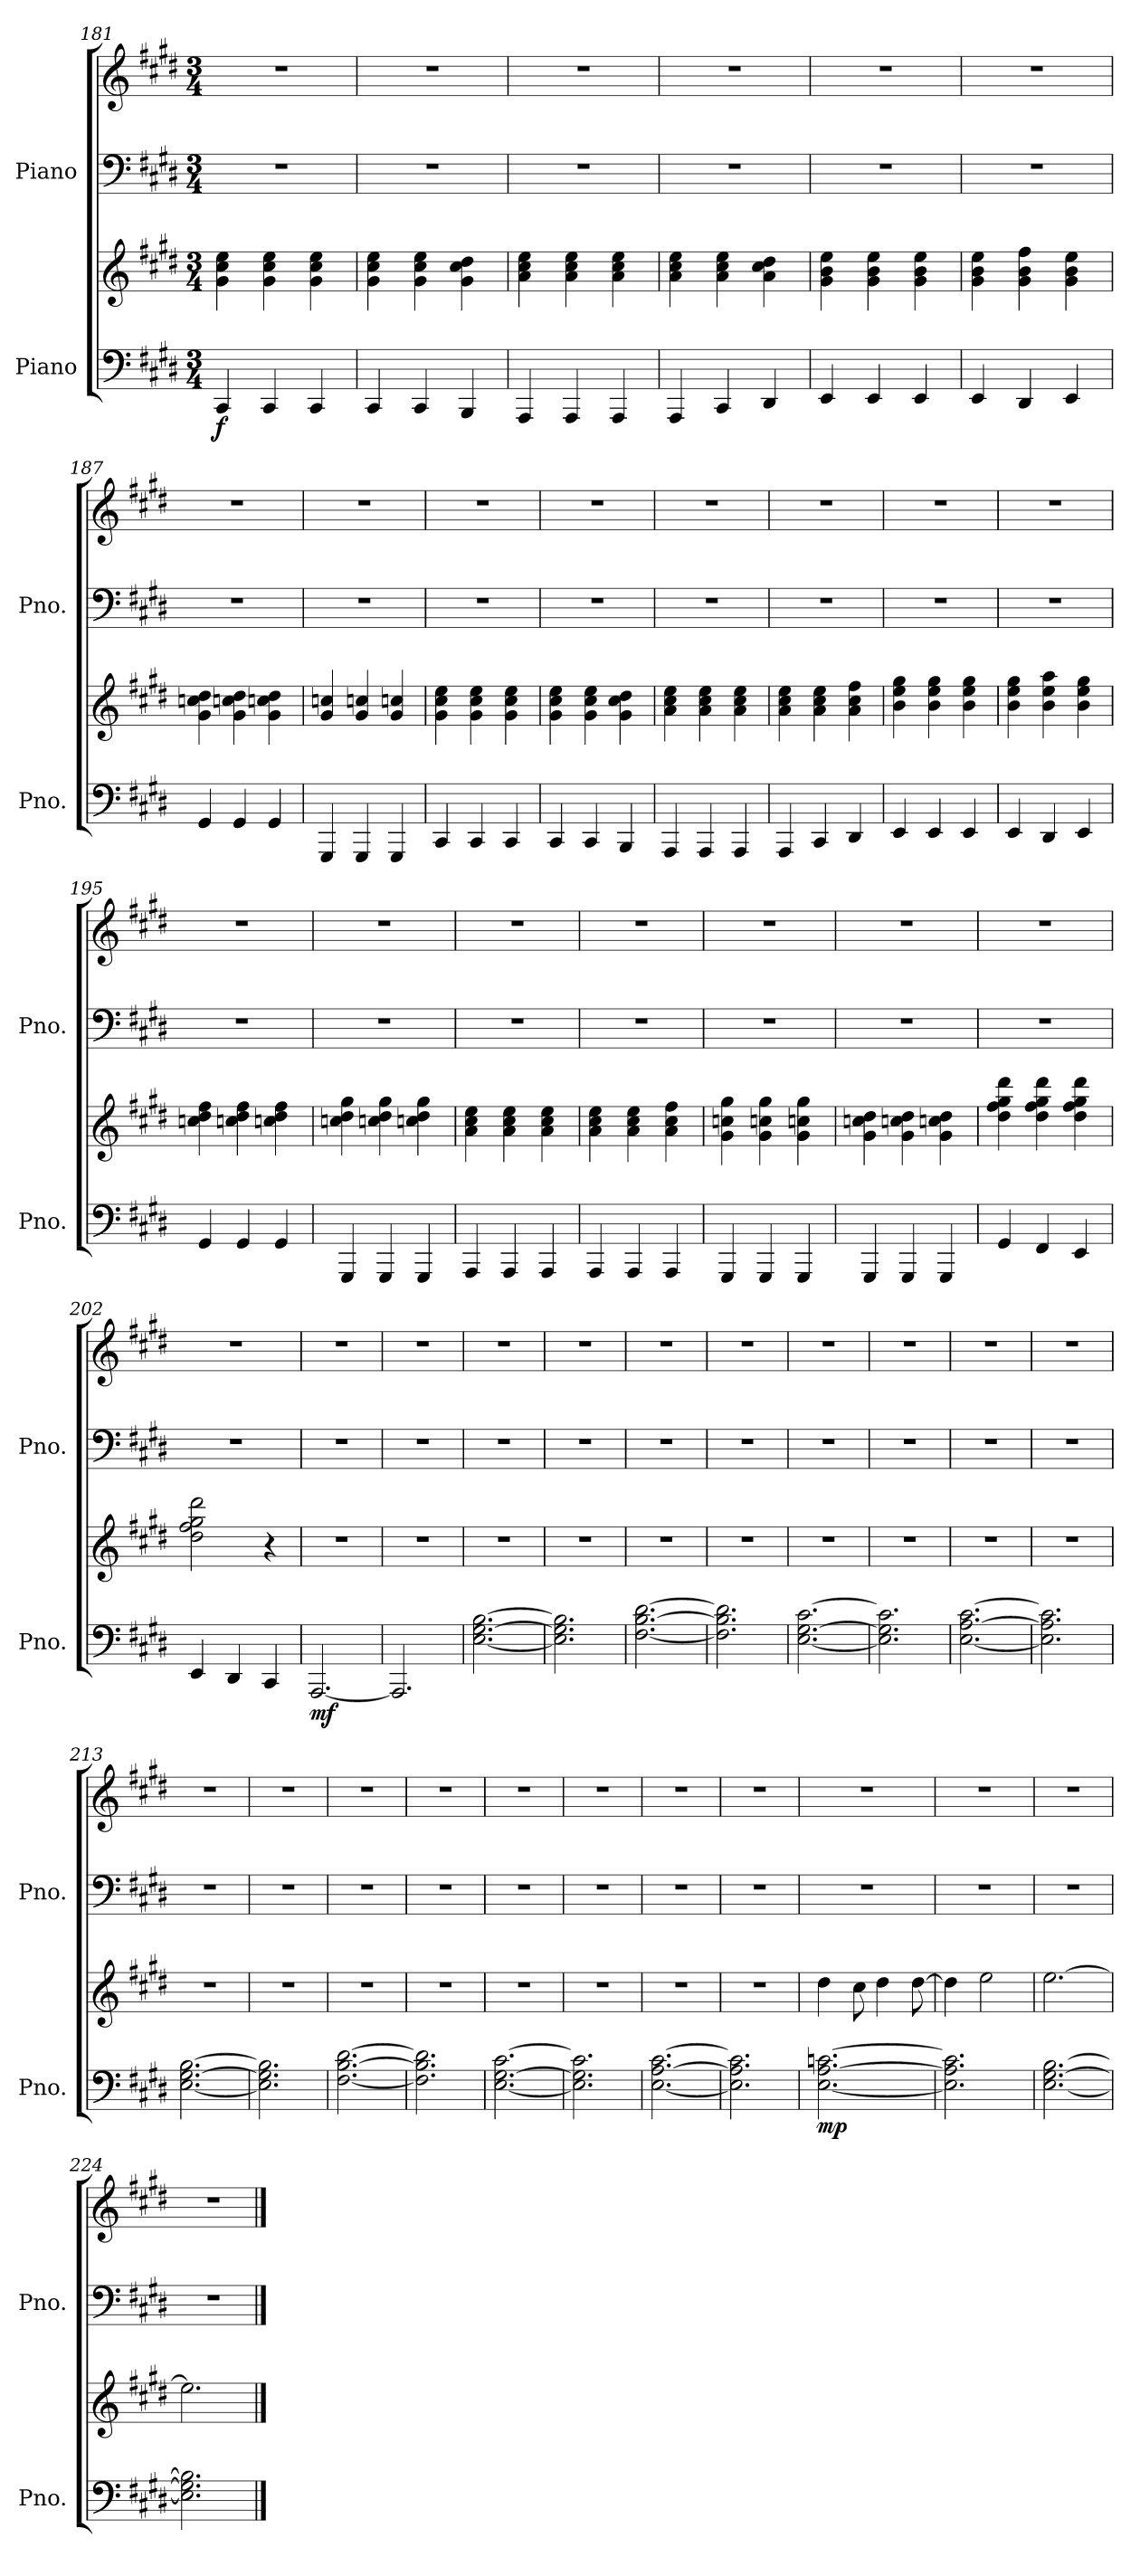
**kern	**kern	**dynam	**kern	**kern
*part2	*part2	*part2	*part1	*part1
*staff4	*staff3	*staff3/4	*staff2	*staff1
*I"Piano	*	*	*I"Piano	*
*I'Pno.	*	*	*I'Pno.	*
*clefF4	*clefG2	*	*clefF4	*clefG2
*k[f#c#g#d#]	*k[f#c#g#d#]	*	*k[f#c#g#d#]	*k[f#c#g#d#]
*M3/4	*M3/4	*	*M3/4	*M3/4
=181	=181	=181	=181	=181
!	!	!LO:DY:b=2	!	!
4CC#/	4g#\ 4cc#\ 4ee\	f	2.r	2.r
4CC#/	4g#\ 4cc#\ 4ee\	.	.	.
4CC#/	4g#\ 4cc#\ 4ee\	.	.	.
!!LO:LB:g=z
=182	=182	=182	=182	=182
4CC#/	4g#\ 4cc#\ 4ee\	.	2.r	2.r
4CC#/	4g#\ 4cc#\ 4ee\	.	.	.
4BBB/	4g#\ 4cc#\ 4dd#\	.	.	.
=183	=183	=183	=183	=183
4AAA/	4a\ 4cc#\ 4ee\	.	2.r	2.r
4AAA/	4a\ 4cc#\ 4ee\	.	.	.
4AAA/	4a\ 4cc#\ 4ee\	.	.	.
=184	=184	=184	=184	=184
4AAA/	4a\ 4cc#\ 4ee\	.	2.r	2.r
4CC#/	4a\ 4cc#\ 4ee\	.	.	.
4DD#/	4a\ 4cc#\ 4dd#\	.	.	.
=185	=185	=185	=185	=185
4EE/	4g#\ 4b\ 4ee\	.	2.r	2.r
4EE/	4g#\ 4b\ 4ee\	.	.	.
4EE/	4g#\ 4b\ 4ee\	.	.	.
=186	=186	=186	=186	=186
4EE/	4g#\ 4b\ 4ee\	.	2.r	2.r
4DD#/	4g#\ 4b\ 4ff#\	.	.	.
4EE/	4g#\ 4b\ 4ee\	.	.	.
=187	=187	=187	=187	=187
4GG#/	4g#\ 4ccn\ 4dd#\	.	2.r	2.r
4GG#/	4g#\ 4ccn\ 4dd#\	.	.	.
4GG#/	4g#\ 4ccn\ 4dd#\	.	.	.
=188	=188	=188	=188	=188
4GGG#/	4g#/ 4ccn/	.	2.r	2.r
4GGG#/	4g#/ 4ccn/	.	.	.
4GGG#/	4g#/ 4ccn/	.	.	.
!!LO:LB:g=z
=189	=189	=189	=189	=189
4CC#/	4g#\ 4cc#\ 4ee\	.	2.r	2.r
4CC#/	4g#\ 4cc#\ 4ee\	.	.	.
4CC#/	4g#\ 4cc#\ 4ee\	.	.	.
=190	=190	=190	=190	=190
4CC#/	4g#\ 4cc#\ 4ee\	.	2.r	2.r
4CC#/	4g#\ 4cc#\ 4ee\	.	.	.
4BBB/	4g#\ 4cc#\ 4dd#\	.	.	.
=191	=191	=191	=191	=191
4AAA/	4a\ 4cc#\ 4ee\	.	2.r	2.r
4AAA/	4a\ 4cc#\ 4ee\	.	.	.
4AAA/	4a\ 4cc#\ 4ee\	.	.	.
=192	=192	=192	=192	=192
4AAA/	4a\ 4cc#\ 4ee\	.	2.r	2.r
4CC#/	4a\ 4cc#\ 4ee\	.	.	.
4DD#/	4a\ 4cc#\ 4ff#\	.	.	.
=193	=193	=193	=193	=193
4EE/	4b\ 4ee\ 4gg#\	.	2.r	2.r
4EE/	4b\ 4ee\ 4gg#\	.	.	.
4EE/	4b\ 4ee\ 4gg#\	.	.	.
=194	=194	=194	=194	=194
4EE/	4b\ 4ee\ 4gg#\	.	2.r	2.r
4DD#/	4b\ 4ee\ 4aa\	.	.	.
4EE/	4b\ 4ee\ 4gg#\	.	.	.
=195	=195	=195	=195	=195
4GG#/	4ccn\ 4dd#\ 4ff#\	.	2.r	2.r
4GG#/	4ccn\ 4dd#\ 4ff#\	.	.	.
4GG#/	4ccn\ 4dd#\ 4ff#\	.	.	.
!!LO:LB:g=z
=196	=196	=196	=196	=196
4GGG#/	4ccn\ 4dd#\ 4gg#\	.	2.r	2.r
4GGG#/	4ccn\ 4dd#\ 4gg#\	.	.	.
4GGG#/	4ccn\ 4dd#\ 4gg#\	.	.	.
=197	=197	=197	=197	=197
4AAA/	4a\ 4cc#\ 4ee\	.	2.r	2.r
4AAA/	4a\ 4cc#\ 4ee\	.	.	.
4AAA/	4a\ 4cc#\ 4ee\	.	.	.
=198	=198	=198	=198	=198
4AAA/	4a\ 4cc#\ 4ee\	.	2.r	2.r
4AAA/	4a\ 4cc#\ 4ee\	.	.	.
4AAA/	4a\ 4cc#\ 4ff#\	.	.	.
=199	=199	=199	=199	=199
4GGG#/	4g#\ 4ccn\ 4gg#\	.	2.r	2.r
4GGG#/	4g#\ 4ccn\ 4gg#\	.	.	.
4GGG#/	4g#\ 4ccn\ 4gg#\	.	.	.
=200	=200	=200	=200	=200
4GGG#/	4g#\ 4ccn\ 4dd#\	.	2.r	2.r
4GGG#/	4g#\ 4ccn\ 4dd#\	.	.	.
4GGG#/	4g#\ 4ccn\ 4dd#\	.	.	.
=201	=201	=201	=201	=201
4GG#/	4dd#\ 4ff#\ 4gg#\ 4ddd#\	.	2.r	2.r
4FF#/	4dd#\ 4ff#\ 4gg#\ 4ddd#\	.	.	.
4EE/	4dd#\ 4ff#\ 4gg#\ 4ddd#\	.	.	.
=202	=202	=202	=202	=202
4EE/	2dd#\ 2ff#\ 2gg#\ 2ddd#\	.	2.r	2.r
4DD#/	.	.	.	.
4CC#/	4r	.	.	.
!!LO:PB:g=z
=203	=203	=203	=203	=203
!	!	!LO:DY:b=2	!	!
[2.AAA/	2.r	mf	2.r	2.r
=204	=204	=204	=204	=204
2.AAA/]	2.r	.	2.r	2.r
=205	=205	=205	=205	=205
[2.E\ [2.G#\ [2.B\	2.r	.	2.r	2.r
=206	=206	=206	=206	=206
2.E\] 2.G#\] 2.B\]	2.r	.	2.r	2.r
=207	=207	=207	=207	=207
[2.F#\ [2.B\ [2.d#\	2.r	.	2.r	2.r
=208	=208	=208	=208	=208
2.F#\] 2.B\] 2.d#\]	2.r	.	2.r	2.r
=209	=209	=209	=209	=209
[2.E\ [2.G#\ [2.c#\	2.r	.	2.r	2.r
=210	=210	=210	=210	=210
2.E\] 2.G#\] 2.c#\]	2.r	.	2.r	2.r
=211	=211	=211	=211	=211
[2.E\ [2.A\ [2.c#\	2.r	.	2.r	2.r
=212	=212	=212	=212	=212
2.E\] 2.A\] 2.c#\]	2.r	.	2.r	2.r
=213	=213	=213	=213	=213
[2.E\ [2.G#\ [2.B\	2.r	.	2.r	2.r
=214	=214	=214	=214	=214
2.E\] 2.G#\] 2.B\]	2.r	.	2.r	2.r
=215	=215	=215	=215	=215
[2.F#\ [2.B\ [2.d#\	2.r	.	2.r	2.r
=216	=216	=216	=216	=216
2.F#\] 2.B\] 2.d#\]	2.r	.	2.r	2.r
!!LO:LB:g=z
=217	=217	=217	=217	=217
[2.E\ [2.G#\ [2.c#\	2.r	.	2.r	2.r
=218	=218	=218	=218	=218
2.E\] 2.G#\] 2.c#\]	2.r	.	2.r	2.r
=219	=219	=219	=219	=219
[2.E\ [2.A\ [2.c#\	2.r	.	2.r	2.r
=220	=220	=220	=220	=220
2.E\] 2.A\] 2.c#\]	2.r	.	2.r	2.r
=221	=221	=221	=221	=221
!	!	!LO:DY:b=2	!	!
[2.E\ [2.A\ [2.cn\	4dd#\	mp	2.r	2.r
.	8cc#\	.	.	.
.	4dd#\	.	.	.
.	[8dd#\	.	.	.
=222	=222	=222	=222	=222
2.E\] 2.A\] 2.c\]	4dd#\]	.	2.r	2.r
.	2ee\	.	.	.
=223	=223	=223	=223	=223
[2.E\ [2.G#\ [2.B\	[2.ee\	.	2.r	2.r
=224	=224	=224	=224	=224
2.E\] 2.G#\] 2.B\]	2.ee\]	.	2.r	2.r
==	==	==	==	==
*-	*-	*-	*-	*-
